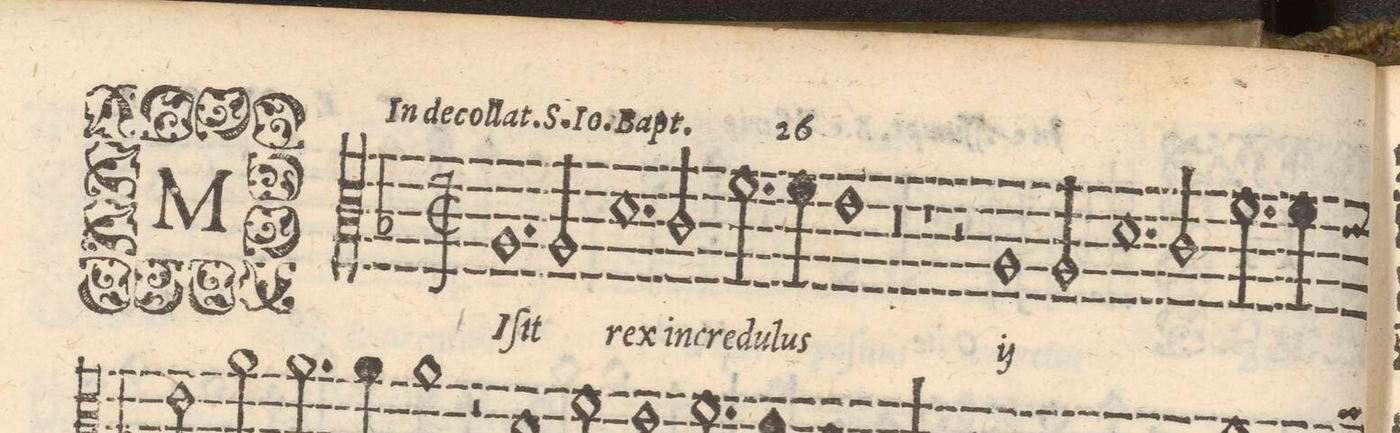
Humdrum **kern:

**kern	**text
*I"TENOR	*
*clefC3	*
*k[b-]	*
*met(C|)	*
*M2/1	*
1.A	MI-
2A/	-ſit
=2-	=2-
1.d	rex
2c/	in-
=3-	=3-
2.f\	-cre-
4f\	-du-
1e	-lus
=4-	=4-
0r	.
=5-	=5-
1r	.
2r	.
*	*ij
1A/	MI-
=6-	=6-
2A/	-ſit
1.d	rex
=7-	=7-
2c/	in-
2.f\	-cre-
4f\	-du-
*custos:e	*
=8-	=8-
*-	*-
